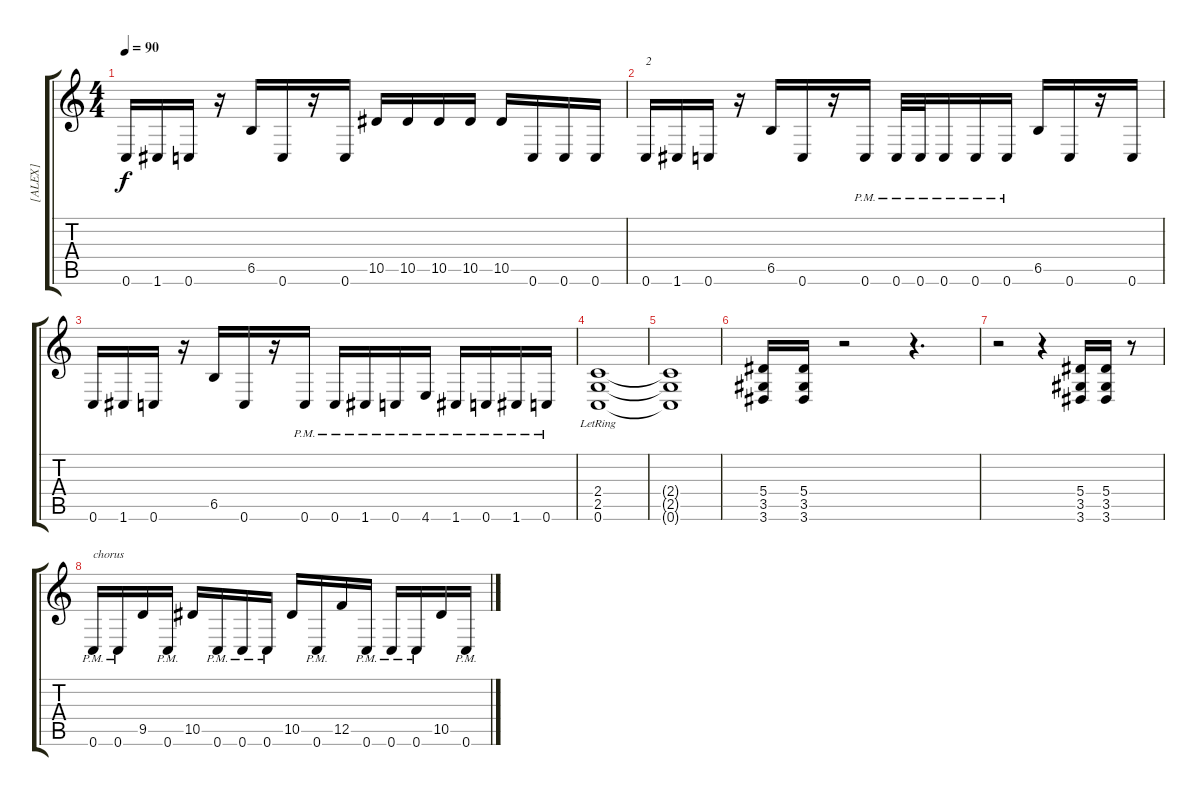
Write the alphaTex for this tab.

\track ("[ALEX]" "[ALEX]") {instrument overdrivenguitar}
\staff {score tabs}
\tuning (C4 G3 Eb3 Bb2 F2 C2) {hide}
\ts (4 4)
\tempo 90
\clef g2
\ks c
0.6.16{dy f} 1.6.16 0.6.16 r.16 6.5.16 0.6.16 r.16 0.6.16 10.5.16 10.5.16 10.5.16 10.5.16 10.5.16 0.6.16 0.6.16 0.6.16 |
0.6.16{txt "2"} 1.6.16 0.6.16 r.16 6.5.16 0.6.16 r.16 0.6{pm}.16 0.6{pm}.32 0.6{pm}.32 0.6{pm}.16 0.6{pm}.16 0.6{pm}.16 6.5.16 0.6.16 r.16 0.6.16 |
0.6.16 1.6.16 0.6.16 r.16 6.5.16 0.6.16 r.16 0.6{pm}.16 0.6{pm}.16 1.6{pm}.16 0.6{pm}.16 4.6{pm}.16 1.6{pm}.16 0.6{pm}.16 1.6{pm}.16 0.6{pm}.16 |
(2.4{lr} 2.5{lr} 0.6{lr}).1 |
(2.4{t} 2.5{t} 0.6{t}).1 |
(5.4 3.5 3.6).16 (5.4 3.5 3.6).16 r.2 r.4{d} |
r.2 r.4 (5.4 3.5 3.6).16 (5.4 3.5 3.6).16 r.8 |
0.6{pm}.16{txt "chorus"} 0.6{pm}.16 9.5.16 0.6{pm}.16 10.5.16 0.6{pm}.16 0.6{pm}.16 0.6{pm}.16 10.5.16 0.6{pm}.16 12.5.16 0.6{pm}.16 0.6{pm}.16 0.6{pm}.16 10.5.16 0.6{pm}.16
